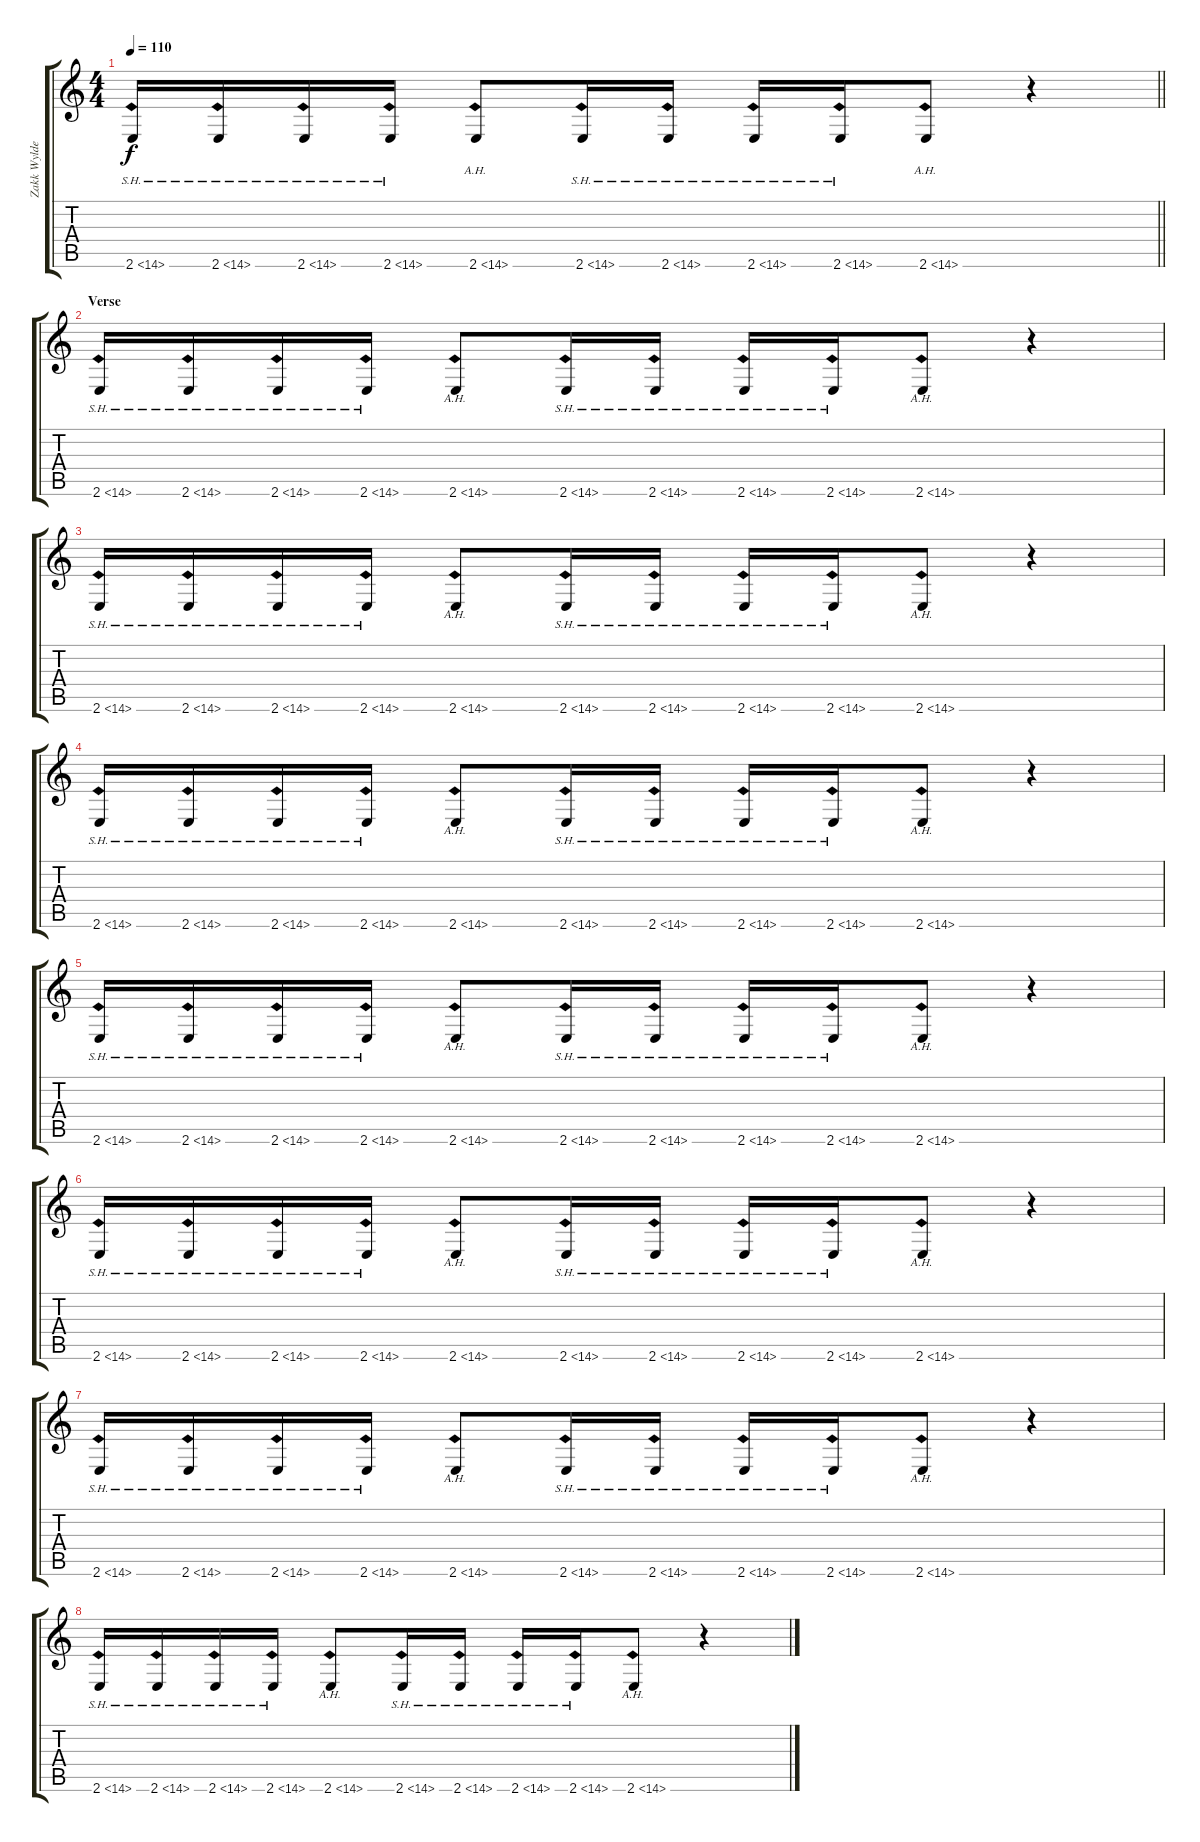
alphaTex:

\track ("Zakk Wylde" "Zakk Wylde") {instrument overdrivenguitar}
\staff {score tabs}
\tuning (D4 A3 F3 C3 G2 D2) {hide}
\ts (4 4)
\tempo 110
\clef g2
\barLineRight lightlight
\ks c
2.6{sh 12}.16{dy f} 2.6{sh 12}.16 2.6{sh 12}.16 2.6{sh 12}.16 2.6{ah 12}.8 2.6{sh 12}.16 2.6{sh 12}.16 2.6{sh 12}.16 2.6{sh 12}.16 2.6{ah 12}.8 r.4 |
\section ("" "Verse")
2.6{sh 12}.16 2.6{sh 12}.16 2.6{sh 12}.16 2.6{sh 12}.16 2.6{ah 12}.8 2.6{sh 12}.16 2.6{sh 12}.16 2.6{sh 12}.16 2.6{sh 12}.16 2.6{ah 12}.8 r.4 |
2.6{sh 12}.16 2.6{sh 12}.16 2.6{sh 12}.16 2.6{sh 12}.16 2.6{ah 12}.8 2.6{sh 12}.16 2.6{sh 12}.16 2.6{sh 12}.16 2.6{sh 12}.16 2.6{ah 12}.8 r.4 |
2.6{sh 12}.16 2.6{sh 12}.16 2.6{sh 12}.16 2.6{sh 12}.16 2.6{ah 12}.8 2.6{sh 12}.16 2.6{sh 12}.16 2.6{sh 12}.16 2.6{sh 12}.16 2.6{ah 12}.8 r.4 |
2.6{sh 12}.16 2.6{sh 12}.16 2.6{sh 12}.16 2.6{sh 12}.16 2.6{ah 12}.8 2.6{sh 12}.16 2.6{sh 12}.16 2.6{sh 12}.16 2.6{sh 12}.16 2.6{ah 12}.8 r.4 |
2.6{sh 12}.16 2.6{sh 12}.16 2.6{sh 12}.16 2.6{sh 12}.16 2.6{ah 12}.8 2.6{sh 12}.16 2.6{sh 12}.16 2.6{sh 12}.16 2.6{sh 12}.16 2.6{ah 12}.8 r.4 |
2.6{sh 12}.16 2.6{sh 12}.16 2.6{sh 12}.16 2.6{sh 12}.16 2.6{ah 12}.8 2.6{sh 12}.16 2.6{sh 12}.16 2.6{sh 12}.16 2.6{sh 12}.16 2.6{ah 12}.8 r.4 |
2.6{sh 12}.16 2.6{sh 12}.16 2.6{sh 12}.16 2.6{sh 12}.16 2.6{ah 12}.8 2.6{sh 12}.16 2.6{sh 12}.16 2.6{sh 12}.16 2.6{sh 12}.16 2.6{ah 12}.8 r.4
